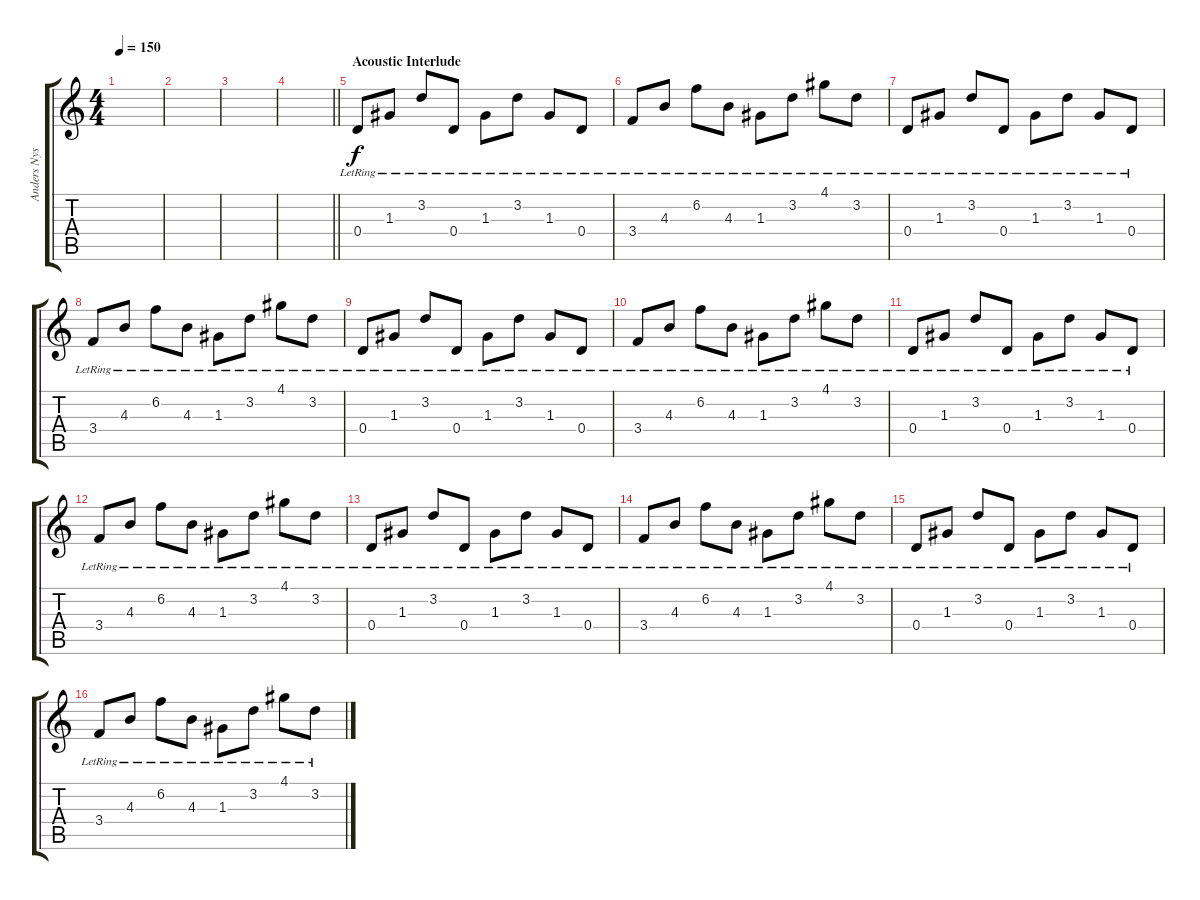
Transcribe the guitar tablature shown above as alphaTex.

\track ("Anders Nyström 3" "Anders Nys") {instrument acousticguitarsteel}
\staff {score tabs}
\tuning (E4 B3 G3 D3 A2 D2) {hide}
\ts (4 4)
\tempo 150
\clef g2
\ks c
|
|
|
\barLineRight lightlight
|
\section ("" "Acoustic Interlude")
0.4{lr}.8 1.3{lr}.8 3.2{lr}.8 0.4{lr}.8 1.3{lr}.8 3.2{lr}.8 1.3{lr}.8 0.4{lr}.8 |
3.4{lr}.8 4.3{lr}.8 6.2{lr}.8 4.3{lr}.8 1.3{lr}.8 3.2{lr}.8 4.1{lr}.8 3.2{lr}.8 |
0.4{lr}.8 1.3{lr}.8 3.2{lr}.8 0.4{lr}.8 1.3{lr}.8 3.2{lr}.8 1.3{lr}.8 0.4{lr}.8 |
3.4{lr}.8 4.3{lr}.8 6.2{lr}.8 4.3{lr}.8 1.3{lr}.8 3.2{lr}.8 4.1{lr}.8 3.2{lr}.8 |
0.4{lr}.8 1.3{lr}.8 3.2{lr}.8 0.4{lr}.8 1.3{lr}.8 3.2{lr}.8 1.3{lr}.8 0.4{lr}.8 |
3.4{lr}.8 4.3{lr}.8 6.2{lr}.8 4.3{lr}.8 1.3{lr}.8 3.2{lr}.8 4.1{lr}.8 3.2{lr}.8 |
0.4{lr}.8 1.3{lr}.8 3.2{lr}.8 0.4{lr}.8 1.3{lr}.8 3.2{lr}.8 1.3{lr}.8 0.4{lr}.8 |
3.4{lr}.8 4.3{lr}.8 6.2{lr}.8 4.3{lr}.8 1.3{lr}.8 3.2{lr}.8 4.1{lr}.8 3.2{lr}.8 |
0.4{lr}.8 1.3{lr}.8 3.2{lr}.8 0.4{lr}.8 1.3{lr}.8 3.2{lr}.8 1.3{lr}.8 0.4{lr}.8 |
3.4{lr}.8 4.3{lr}.8 6.2{lr}.8 4.3{lr}.8 1.3{lr}.8 3.2{lr}.8 4.1{lr}.8 3.2{lr}.8 |
0.4{lr}.8 1.3{lr}.8 3.2{lr}.8 0.4{lr}.8 1.3{lr}.8 3.2{lr}.8 1.3{lr}.8 0.4{lr}.8 |
3.4{lr}.8 4.3{lr}.8 6.2{lr}.8 4.3{lr}.8 1.3{lr}.8 3.2{lr}.8 4.1{lr}.8 3.2{lr}.8
